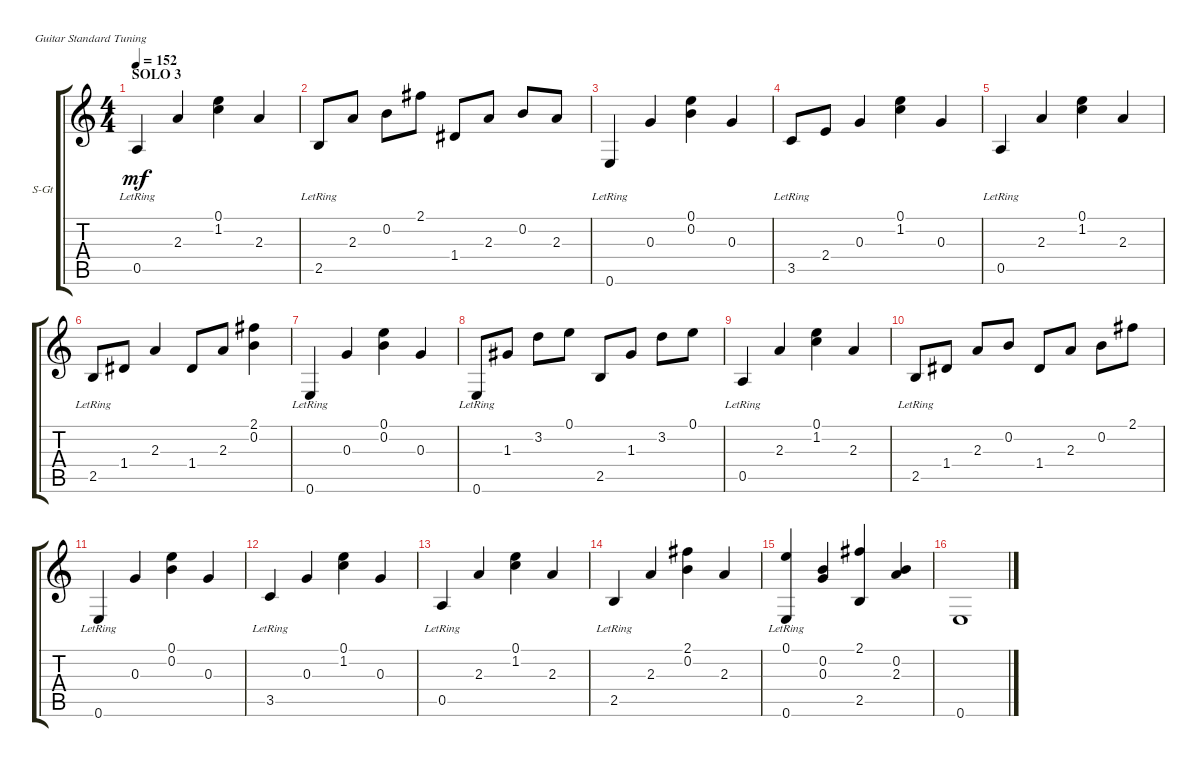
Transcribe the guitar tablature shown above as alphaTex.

\defaultSystemsLayout 4
\bracketExtendMode groupsimilarinstruments
\firstSystemTrackNameOrientation horizontal
\otherSystemsTrackNameOrientation horizontal
\track ("Steel Guitar" "S-Gt") {instrument acousticguitarsteel}
\staff {score tabs}
\tuning (E4 B3 G3 D3 A2 E2)
\ts (4 4)
\section ("" "SOLO 3")
\tempo 152
\clef g2
\ks c
0.5{lr}.4{dy mf} 2.3.4 (1.2 0.1).4 2.3.4 |
2.5{lr}.8 2.3.8 0.2.8 2.1.8 1.4.8 2.3.8 0.2.8 2.3.8 |
0.6{lr}.4 0.3.4 (0.2 0.1).4 0.3.4 |
3.5{lr}.8 2.4.8 0.3.4 (1.2 0.1).4 0.3.4 |
0.5{lr}.4 2.3.4 (1.2 0.1).4 2.3.4 |
2.5{lr}.8 1.4.8 2.3.4 1.4.8 2.3.8 (0.2 2.1).4 |
0.6{lr}.4 0.3.4 (0.2 0.1).4 0.3.4 |
0.6{lr}.8 1.3.8 3.2.8 0.1.8 2.5.8 1.3.8 3.2.8 0.1.8 |
0.5{lr}.4 2.3.4 (1.2 0.1).4 2.3.4 |
2.5{lr}.8 1.4.8 2.3.8 0.2.8 1.4.8 2.3.8 0.2.8 2.1.8 |
0.6{lr}.4 0.3.4 (0.2 0.1).4 0.3.4 |
3.5{lr}.4 0.3.4 (1.2 0.1).4 0.3.4 |
0.5{lr}.4 2.3.4 (1.2 0.1).4 2.3.4 |
2.5{lr}.4 2.3.4 (0.2 2.1).4 2.3.4 |
(0.6{lr} 0.1).4 (0.3 0.2).4 (2.1 2.5).4 (2.3 0.2).4 |
0.6.1
